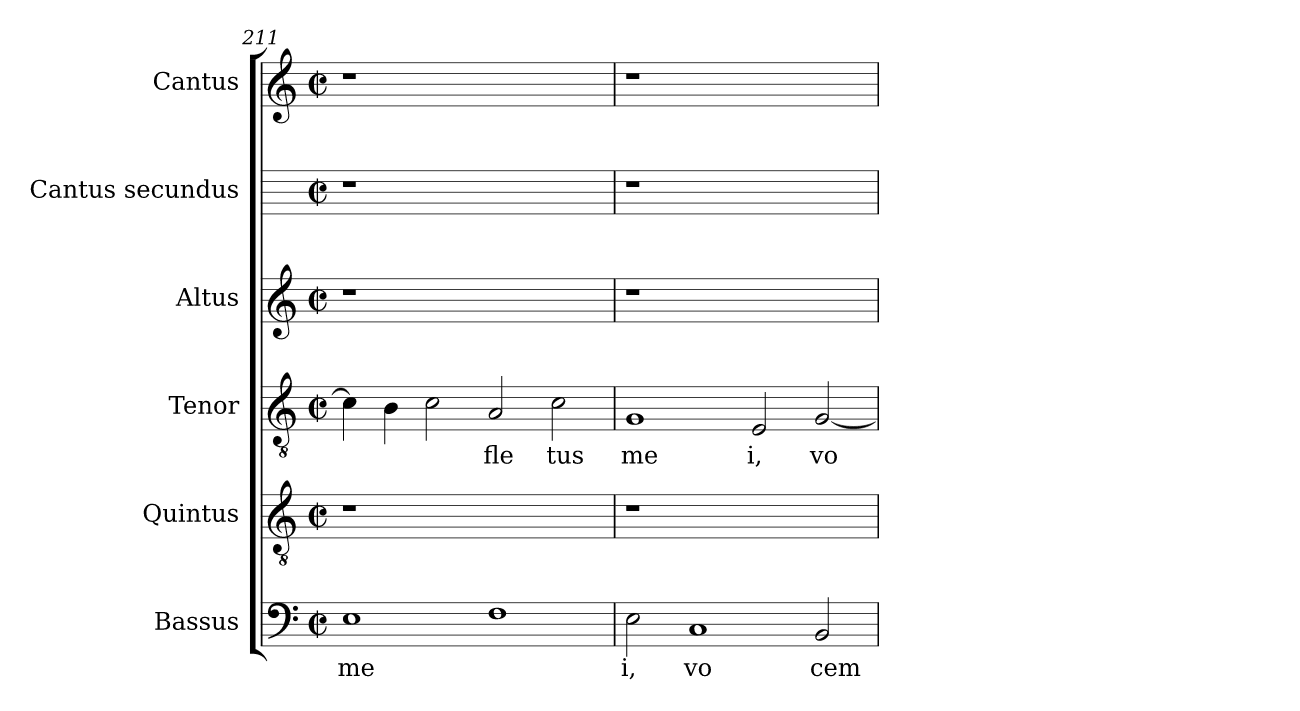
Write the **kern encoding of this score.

**kern	**text	**kern	**kern	**text	**kern	**kern	**kern
*part6	*part6	*part5	*part4	*part4	*part3	*part2	*part1
*staff6	*staff6	*staff5	*staff4	*staff4	*staff3	*staff2	*staff1
*I"Bassus	*	*I"Quintus	*I"Tenor	*	*I"Altus	*I"Cantus  secundus	*I"Cantus
*I'B	*	*I'Q	*I'T	*	*I'A	*	*I'C
*clefF4	*	*clefGv2	*clefGv2	*	*clefG2	*	*clefG2
*k[]	*	*k[]	*k[]	*	*k[]	*k[]	*k[]
*C:	*	*C:	*C:	*	*C:	*C:	*C:
*M2/2	*	*M2/2	*M2/2	*	*M2/2	*M2/2	*M2/2
*met(c|)	*	*met(c|)	*met(c|)	*	*met(c|)	*met(c|)	*met(c|)
=211	=211	=211	=211	=211	=211	=211	=211
!	!LO:LY:b:cj	!	!	!LO:LY:b:cj	!	!	!
1E	me	1r	4c\]	.	1r	1r	1r
!	!	!	!	!LO:LY:b:cj	!	!	!
.	.	.	4B\	.	.	.	.
!	!	!	!	!LO:LY:b:cj	!	!	!
.	.	.	2c\	.	.	.	.
!	!LO:LY:b:cj	!	!	!LO:LY:b:cj	!	!	!
1F	.	1ryy	2A/	fle	1ryy	1ryy	1ryy
!	!	!	!	!LO:LY:b:cj	!	!	!
.	.	.	2c\	tus	.	.	.
=212	=212	=212	=212	=212	=212	=212	=212
!	!LO:LY:b:cj	!	!	!LO:LY:b:cj	!	!	!
2E\	i,	1r	1G	me	1r	1r	1r
!	!LO:LY:b:cj	!	!	!	!	!	!
1C	vo	.	.	.	.	.	.
!	!	!	!	!LO:LY:b:cj	!	!	!
.	.	1ryy	2E/	i,	1ryy	1ryy	1ryy
!	!LO:LY:b:cj	!	!	!LO:LY:b:cj	!	!	!
2BB/	cem	.	[<2G/	vo	.	.	.
=	=	=	=	=	=	=	=
*-	*-	*-	*-	*-	*-	*-	*-
